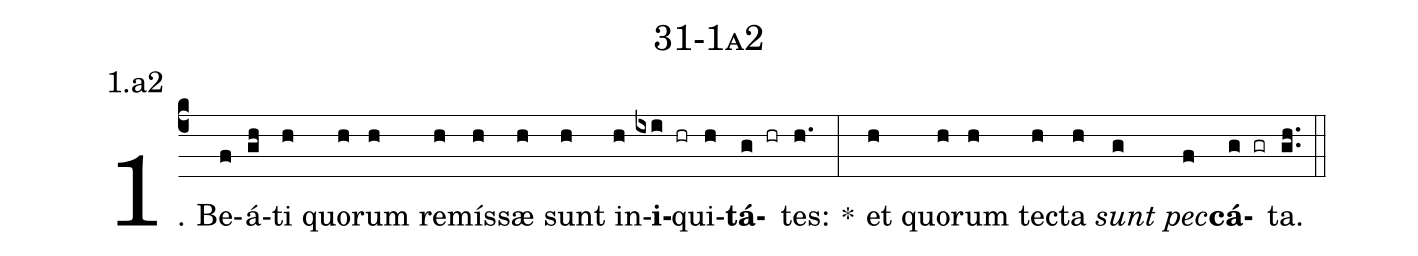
name: 31-1a2;
annotation: 1.a2;
%%
(c4)1. Be(f)á(gh)ti(h) quo(h)rum(h) re(h)mís(h)sæ(h) sunt(h) in(h)<b>i</b>(ixi hr)qui(h)<b>tá</b>(g hr)tes:(h.) *(:) et(h) quo(h)rum(h) tec(h)ta(h) <i>sunt</i>(g) <i>pec</i>(f)<b>cá</b>(g gr)ta.(gh..) (::)
